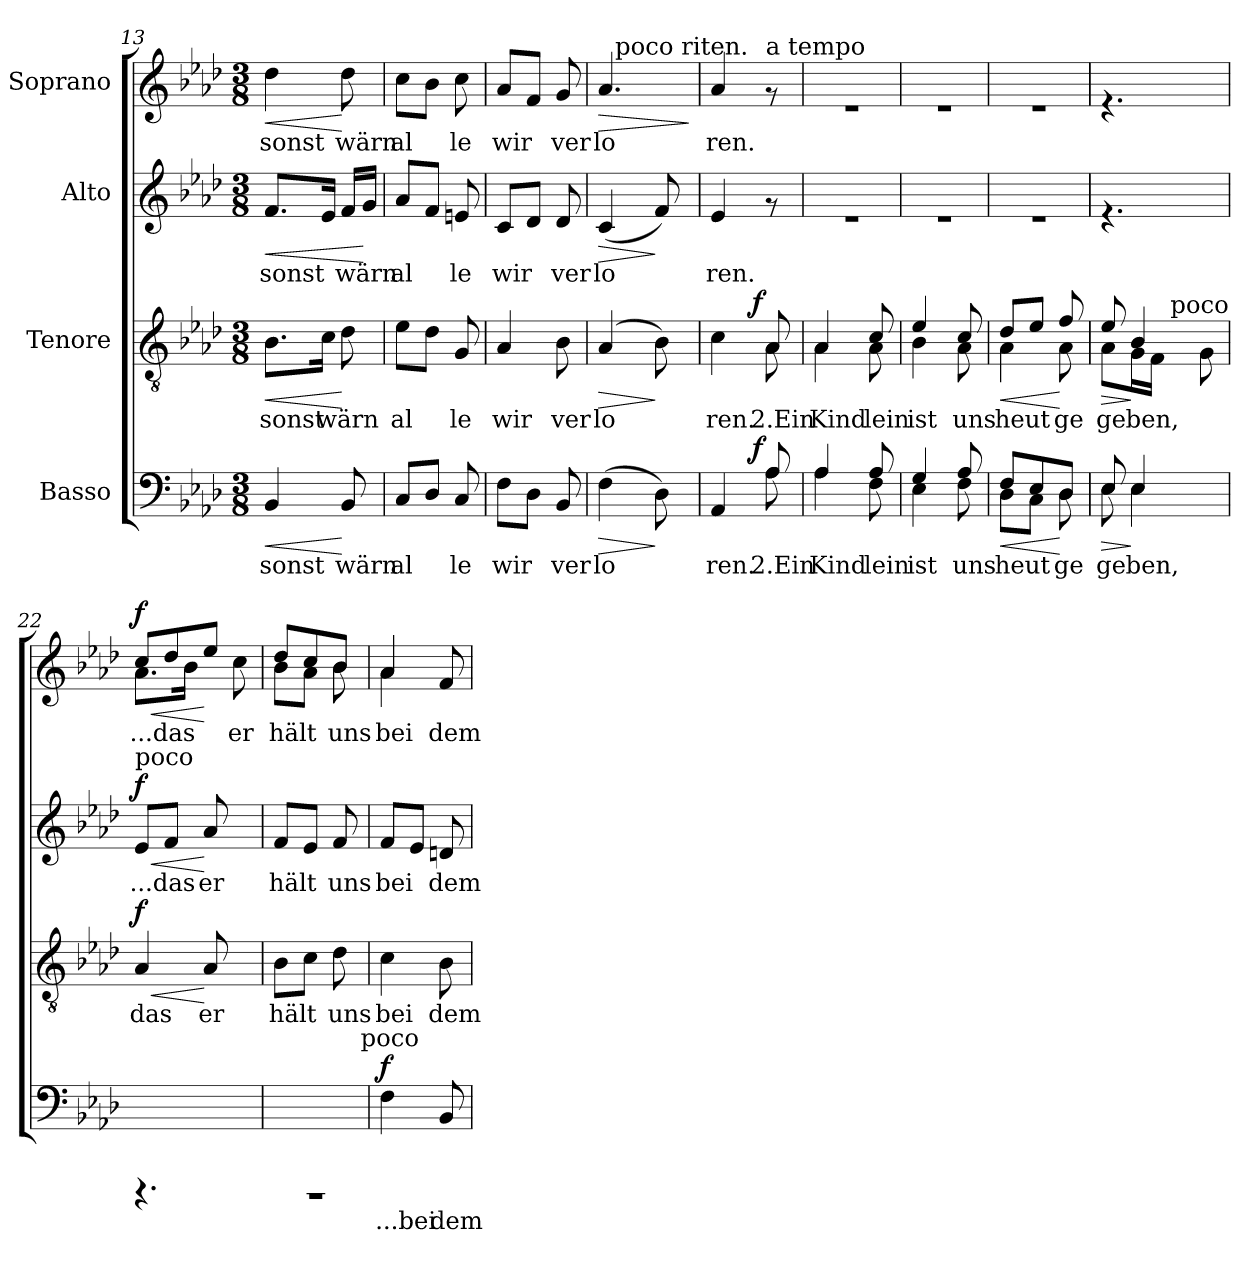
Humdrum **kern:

**kern	**text	**dynam	**kern	**text	**dynam	**kern	**text	**dynam	**kern	**text	**dynam
*part4	*part4	*part4	*part3	*part3	*part3	*part2	*part2	*part2	*part1	*part1	*part1
*staff4	*staff4	*staff4	*staff3	*staff3	*staff3	*staff2	*staff2	*staff2	*staff1	*staff1	*staff1
*I"Basso	*	*	*I"Tenore	*	*	*I"Alto	*	*	*I"Soprano	*	*
*clefF4	*	*	*clefGv2	*	*	*clefG2	*	*	*clefG2	*	*
*k[b-e-a-d-]	*	*	*k[b-e-a-d-]	*	*	*k[b-e-a-d-]	*	*	*k[b-e-a-d-]	*	*
*A-:	*	*	*A-:	*	*	*A-:	*	*	*A-:	*	*
*M3/8	*	*	*M3/8	*	*	*M3/8	*	*	*M3/8	*	*
=13	=13	=13	=13	=13	=13	=13	=13	=13	=13	=13	=13
!	!LO:LY:b:rj	!LO:HP:b	!	!LO:LY:b:rj	!LO:HP:b	!	!LO:LY:b:rj	!LO:HP:b	!	!LO:LY:b:rj	!LO:HP:b
4BB-/	sonst	<	8.B-\L	sonst	<	8.f/L	sonst	<	4dd-\	sonst	<
!	!	!	!	!LO:LY:b:rj	!	!	!LO:LY:b:rj	!	!	!	!
.	.	.	16c\J	wärn	.	16e-/J	.	.	.	.	.
!	!LO:LY:b:rj	!	!	!LO:LY:b:rj	!	!	!LO:LY:b:rj	!	!	!LO:LY:b:rj	!
8BB-/	wärn	[	8d-\	.	[	16f/L	wärn	.	8dd-\	wärn	[
!	!	!	!	!	!	!	!LO:LY:b:rj	!	!	!	!
.	.	.	.	.	.	16g/J	.	[	.	.	.
=14	=14	=14	=14	=14	=14	=14	=14	=14	=14	=14	=14
!	!LO:LY:b:rj	!	!	!LO:LY:b:rj	!	!	!LO:LY:b:rj	!	!	!LO:LY:b:rj	!
8C/L	al-	.	8e-\L	al	.	8a-/L	al-	.	8cc\L	al	.
!	!LO:LY:b:rj	!	!	!LO:LY:b:rj	!	!	!LO:LY:b:rj	!	!	!LO:LY:b:rj	!
8D-/J	--	.	8d-\J	.	.	8f/J	--	.	8b-\J	.	.
!	!LO:LY:b:rj	!	!	!LO:LY:b:rj	!	!	!LO:LY:b:rj	!	!	!LO:LY:b:rj	!
8C/	-le	.	8G/	le	.	8en/	-le	.	8cc\	le	.
!!LO:LB:g=z
=15	=15	=15	=15	=15	=15	=15	=15	=15	=15	=15	=15
!	!LO:LY:b:rj	!	!	!LO:LY:b:rj	!	!	!LO:LY:b:rj	!	!	!LO:LY:b:rj	!
8F\L	wir	.	4A-/	wir	.	8c/L	wir	.	8a-/L	wir	.
!	!LO:LY:b:rj	!	!	!	!	!	!LO:LY:b:rj	!	!	!LO:LY:b:rj	!
8D-\J	.	.	.	.	.	8d-/J	.	.	8f/J	.	.
!	!LO:LY:b:rj	!	!	!LO:LY:b:rj	!	!	!LO:LY:b:rj	!	!	!LO:LY:b:rj	!
8BB-/	ver	.	8B-\	ver	.	8d-/	ver	.	8g/	ver	.
=16	=16	=16	=16	=16	=16	=16	=16	=16	=16	=16	=16
!	!LO:LY:b:rj	!LO:HP:b	!	!LO:LY:b:rj	!LO:HP:b	!	!LO:LY:b:rj	!LO:HP:b	!	!LO:LY:b:rj	!LO:HP:b
*	*	*	*	*	*	*	*	*	*^	*	*
(>4F\	lo	>	(>4A-/	lo	>	(<4c/	lo	>	4.a-/	32.ryy	lo	>
!	!	!	!	!	!	!	!	!	!	!LO:TX:a:t=poco riten.	!	!
.	.	.	.	.	.	.	.	.	.	4ryy	.	.
!	!LO:LY:b:rj	!	!	!LO:LY:b:rj	!	!	!LO:LY:b:rj	!	!	!	!	!
8D-\)	.	]	8B-\)	.	]	8f/)	.	]	.	.	.	.
.	.	.	.	.	.	.	.	.	.	16ryy	.	.
.	.	.	.	.	.	.	.	.	.	64ryy	.	.
.	.	.	.	.	.	.	.	.	.	.	.	]
=17	=17	=17	=17	=17	=17	=17	=17	=17	=17	=17	=17	=17
!	!LO:LY:b:rj	!	!	!LO:LY:b:rj	!	!	!LO:LY:b:rj	!	!	!	!LO:LY:b:rj	!
*^	*	*	*^	*	*	*	*	*	*	*	*	*
*	*^	*	*	*	*^	*	*	*	*	*	*v	*v	*	*
4AA-/	4ryy	8..ryy	ren.	.	4c\	4ryy	8..ryy	ren.	.	4e-/	ren.	.	4a-/	ren.	.
!	!	!	!	!LO:DY:a	!	!	!	!	!LO:DY:a	!	!	!	!	!	!
.	.	8ryy	.	f	.	.	8ryy	.	f	.	.	.	.	.	.
!	!	!	!	!	!	!	!	!	!	!	!	!	!LO:TX:a:t=a tempo	!	!
!	!	!	!LO:LY:b:rj	!	!	!	!	!LO:LY:b:rj	!	!	!	!	!	!	!
8A-/	8A-\	.	2.Ein	.	8A-/	8A-\	.	2.Ein	.	8rf	.	.	8rf	.	.
.	.	32ryy	.	.	.	.	32ryy	.	.	.	.	.	.	.	.
=18	=18	=18	=18	=18	=18	=18	=18	=18	=18	=18	=18	=18	=18	=18	=18
!	!	!	!LO:LY:b:rj	!	!	!	!	!LO:LY:b:rj	!	!	!	!	!	!	!
*	*v	*v	*	*	*	*	*	*	*	*	*	*	*	*	*
*	*	*	*	*	*v	*v	*	*	*	*	*	*	*	*
4A-/	4A-\	Kind	.	4A-/	4A-\	Kind	.	4.re	.	.	4.re	.	.
!	!	!LO:LY:b:rj	!	!	!	!LO:LY:b:rj	!	!	!	!	!	!	!
8A-/	8F\	lein	.	8c/	8A-\	lein	.	.	.	.	.	.	.
=19	=19	=19	=19	=19	=19	=19	=19	=19	=19	=19	=19	=19	=19
!	!	!LO:LY:b:rj	!	!	!	!LO:LY:b:rj	!	!	!	!	!	!	!
4G/	4E-\	ist	.	4e-/	4B-\	ist	.	4.re	.	.	4.re	.	.
!	!	!LO:LY:b:rj	!	!	!	!LO:LY:b:rj	!	!	!	!	!	!	!
8A-/	8F\	uns	.	8c/	8A-\	uns	.	.	.	.	.	.	.
=20	=20	=20	=20	=20	=20	=20	=20	=20	=20	=20	=20	=20	=20
!	!	!LO:LY:b:rj	!LO:HP:b	!	!	!LO:LY:b:rj	!LO:HP:b	!	!	!	!	!	!
8F/L	8D-\L	heut	<	4A-\	8d-/L	heut	<	4.re	.	.	4.re	.	.
!	!	!LO:LY:b:rj	!	!	!	!LO:LY:b:rj	!	!	!	!	!	!	!
8E-/	8C\J	.	.	.	8e-/J	.	.	.	.	.	.	.	.
!	!	!LO:LY:b:rj	!	!	!	!LO:LY:b:rj	!	!	!	!	!	!	!
8D-/J	8D-\	ge	[	8f/	8A-\	ge	[	.	.	.	.	.	.
=21	=21	=21	=21	=21	=21	=21	=21	=21	=21	=21	=21	=21	=21
!	!	!LO:LY:b:rj	!LO:HP:b	!	!	!LO:LY:b:rj	!LO:HP:b	!	!	!	!	!	!
8E-/	8E-\	ge	>	8e-/L	8A-\L	ge	>	4.re	.	.	4.re	.	.
!	!	!LO:LY:b:rj	!	!	!	!LO:LY:b:rj	!	!	!	!	!	!	!
4E-/	4E-\	ben,	]	4B-/	16G\	ben,	]	.	.	.	.	.	.
!	!	!	!	!	!	!LO:LY:b:rj	!	!	!	!	!	!	!
.	.	.	.	.	16F\J	.	.	.	.	.	.	.	.
!	!	!	!	!	!LO:TX:a:t=poco	!	!	!	!	!	!	!	!
.	.	.	.	.	4ryy	.	.	.	.	.	.	.	.
!	!	!	!	!	!	!LO:LY:b:rj	!	!	!	!	!	!	!
8ryy	8ryy	.	.	8G\	.	.	.	8ryy	.	.	8ryy	.	.
*	*	*	*	*v	*v	*	*	*	*	*	*	*	*
=22	=22	=22	=22	=22	=22	=22	=22	=22	=22	=22	=22	=22
!	!	!	!	!	!	!	!	!	!	!LO:TX:a:t=poco	!	!
!	!	!	!	!	!	!	!LO:TX:a:t=poco	!	!	!	!	!
!	!	!	!	!	!LO:LY:b:rj	!LO:HP:b	!	!LO:LY:b:rj	!LO:HP:b	!	!LO:LY:b:rj	!LO:HP:b
*	*	*	*	*	*	*	*	*	*	*^	*	*
!	!	!	!	!	!	!LO:DY:n=1:a	!	!	!LO:DY:n=1:a	!	!	!	!LO:DY:n=1:a
*v	*v	*	*	*	*	*	*	*	*	*	*	*	*
4.rBBBB	.	.	4A-/	das	< f	8e-/L	...das	< f	8.a-\L	8cc/L	...das	< f
!	!	!	!	!	!	!	!LO:LY:b:rj	!	!	!	!	!
.	.	.	.	.	.	8f/J	.	.	.	8dd-/	.	.
!	!	!	!	!	!	!	!	!	!	!	!LO:LY:b:rj	!
.	.	.	.	.	.	.	.	.	16b-\J	.	.	.
!	!	!	!	!LO:LY:b:rj	!	!	!LO:LY:b:rj	!	!	!	!	!
.	.	.	8A-/	er	[	8a-/	er	[	4ryy	8ee-/J	.	[
!	!	!	!	!	!	!	!	!	!	!	!LO:LY:b:rj	!
8ryy	.	.	8ryy	.	.	8ryy	.	.	.	8cc\	er	.
!!LO:PB:g=z	!!
=23	=23	=23	=23	=23	=23	=23	=23	=23	=23	=23	=23	=23
!	!	!	!	!LO:LY:b:rj	!	!	!LO:LY:b:rj	!	!	!	!LO:LY:b:rj	!
*^	*	*	*	*	*	*	*	*	*	*	*	*
4.rBBBB	4ryy	.	.	8B-\L	hält	.	8f/L	hält	.	8dd-/L	8b-\L	hält	.
!	!	!	!	!	!LO:LY:b:rj	!	!	!LO:LY:b:rj	!	!	!	!LO:LY:b:rj	!
.	.	.	.	8c\J	.	.	8e-/J	.	.	8cc/	8a-\J	.	.
!	!	!	!	!	!LO:LY:b:rj	!	!	!LO:LY:b:rj	!	!	!	!LO:LY:b:rj	!
.	16..ryy	.	.	8d-\	uns	.	8f/	uns	.	8b-/J	8b-\	uns	.
!	!LO:TX:a:t=poco	!	!	!	!	!	!	!	!	!	!	!	!
.	64ryy	.	.	.	.	.	.	.	.	.	.	.	.
=24	=24	=24	=24	=24	=24	=24	=24	=24	=24	=24	=24	=24	=24
!	!	!LO:LY:b:rj	!LO:DY:a	!	!LO:LY:b:rj	!	!	!LO:LY:b:rj	!	!	!	!LO:LY:b:rj	!
*v	*v	*	*	*	*	*	*	*	*	*	*	*	*
4F\	...bei	f	4c\	bei	.	8f/L	bei	.	4a-/	4a-\	bei	.
!	!	!	!	!	!	!	!LO:LY:b:rj	!	!	!	!	!
.	.	.	.	.	.	8e-/J	.	.	.	.	.	.
!	!LO:LY:b:rj	!	!	!LO:LY:b:rj	!	!	!LO:LY:b:rj	!	!	!	!LO:LY:b:rj	!
8BB-/	dem	.	8B-\	dem	.	8dn/	dem	.	8f/	8ryy	dem	.
*	*	*	*	*	*	*	*	*	*v	*v	*	*
=	=	=	=	=	=	=	=	=	=	=	=
*-	*-	*-	*-	*-	*-	*-	*-	*-	*-	*-	*-
